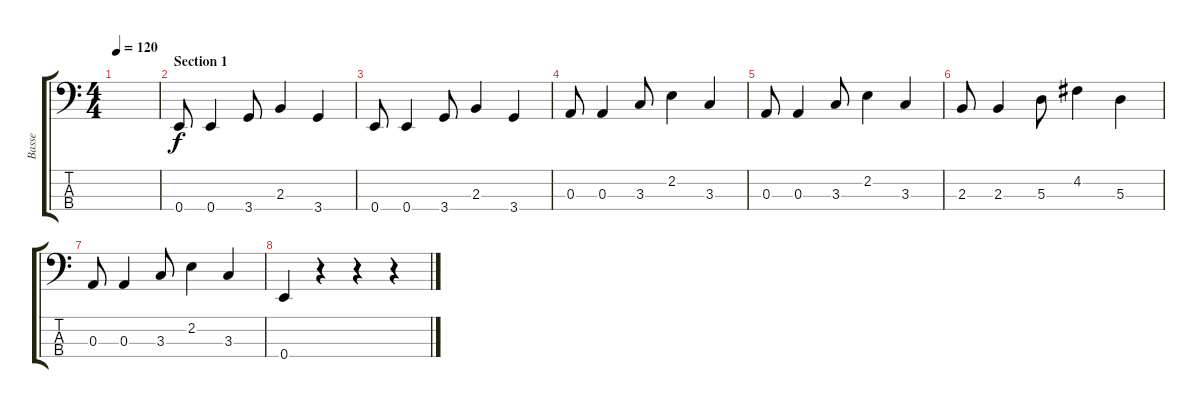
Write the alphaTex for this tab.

\track ("Basse" "Basse") {instrument fretlessbass}
\staff {score tabs}
\tuning (G2 D2 A1 E1) {hide}
\ts (4 4)
\tempo 120
\clef f4
\ks c
|
\section ("" "Section 1")
0.4.8 0.4.4 3.4.8 2.3.4 3.4.4 |
0.4.8 0.4.4 3.4.8 2.3.4 3.4.4 |
0.3.8 0.3.4 3.3.8 2.2.4 3.3.4 |
0.3.8 0.3.4 3.3.8 2.2.4 3.3.4 |
2.3.8 2.3.4 5.3.8 4.2.4 5.3.4 |
0.3.8 0.3.4 3.3.8 2.2.4 3.3.4 |
0.4.4 r.4 r.4 r.4
